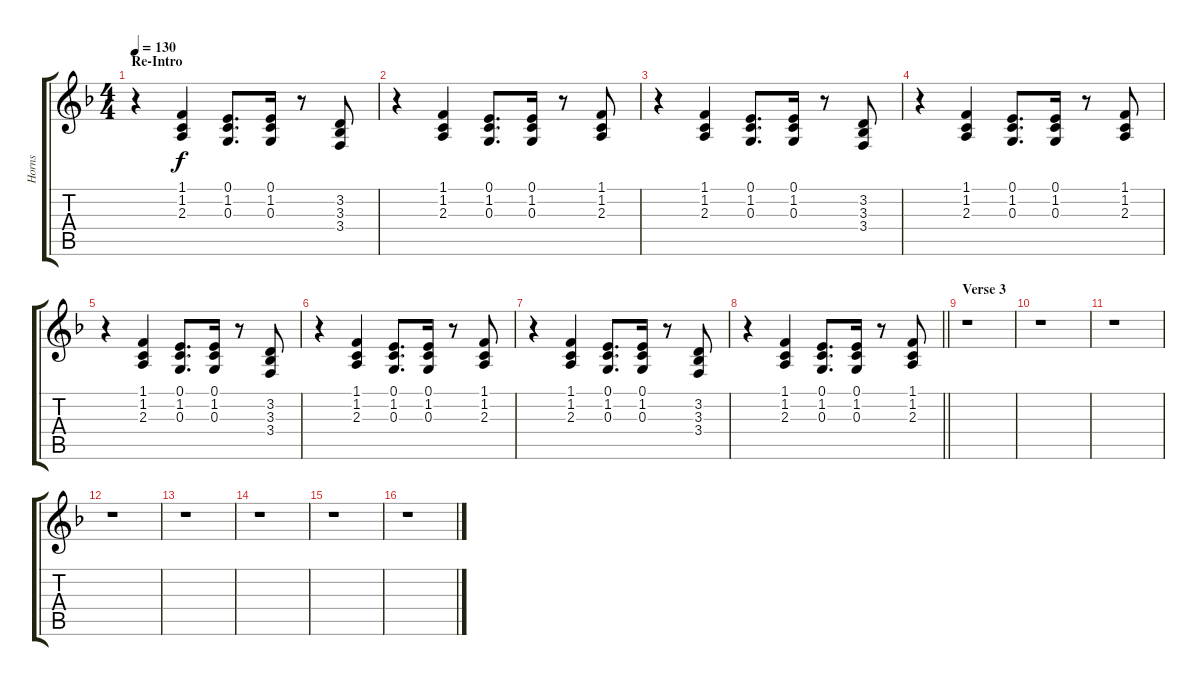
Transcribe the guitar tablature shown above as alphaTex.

\track ("Horns" "Horns") {instrument synthbrass1}
\staff {score tabs}
\tuning (E4 B3 G3 D3 A2 E2) {hide}
\ts (4 4)
\section ("" "Re-Intro")
\tempo 130
\clef g2
\ks f
r.4{dy f} (1.1 1.2 2.3).4 (0.1 1.2 0.3).8{d} (0.1 1.2 0.3).16 r.8 (3.2 3.3 3.4).8 |
r.4 (1.1 1.2 2.3).4 (0.1 1.2 0.3).8{d} (0.1 1.2 0.3).16 r.8 (1.1 1.2 2.3).8 |
r.4 (1.1 1.2 2.3).4 (0.1 1.2 0.3).8{d} (0.1 1.2 0.3).16 r.8 (3.2 3.3 3.4).8 |
r.4 (1.1 1.2 2.3).4 (0.1 1.2 0.3).8{d} (0.1 1.2 0.3).16 r.8 (1.1 1.2 2.3).8 |
r.4 (1.1 1.2 2.3).4 (0.1 1.2 0.3).8{d} (0.1 1.2 0.3).16 r.8 (3.2 3.3 3.4).8 |
r.4 (1.1 1.2 2.3).4 (0.1 1.2 0.3).8{d} (0.1 1.2 0.3).16 r.8 (1.1 1.2 2.3).8 |
r.4 (1.1 1.2 2.3).4 (0.1 1.2 0.3).8{d} (0.1 1.2 0.3).16 r.8 (3.2 3.3 3.4).8 |
\barLineRight lightlight
r.4 (1.1 1.2 2.3).4 (0.1 1.2 0.3).8{d} (0.1 1.2 0.3).16 r.8 (1.1 1.2 2.3).8 |
\section ("" "Verse 3")
r.1 |
r.1 |
r.1 |
r.1 |
r.1 |
r.1 |
r.1 |
r.1
